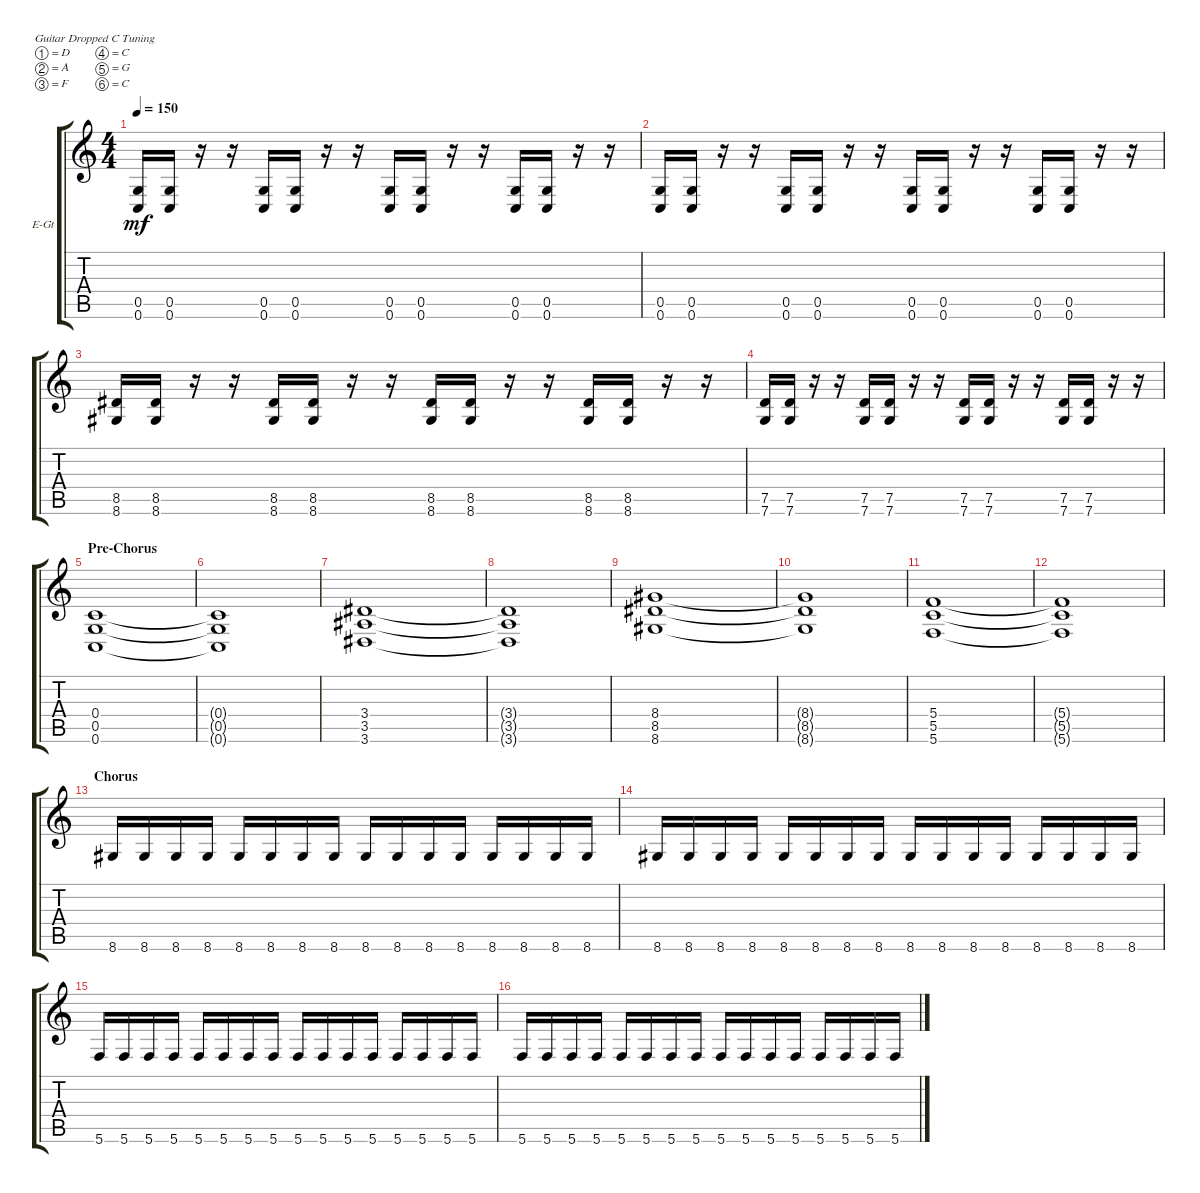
\bracketExtendMode groupsimilarinstruments
\firstSystemTrackNameOrientation horizontal
\otherSystemsTrackNameOrientation horizontal
\track ("Rhythm" "E-Gt") {instrument distortionguitar}
\staff {score tabs}
\tuning (D4 A3 F3 C3 G2 C2)
\ts (4 4)
\tempo 150
\clef g2
\ks c
(0.5 0.6).16{dy mf} (0.5 0.6).16 r.16 r.16 (0.5 0.6).16 (0.5 0.6).16 r.16 r.16 (0.5 0.6).16 (0.5 0.6).16 r.16 r.16 (0.5 0.6).16 (0.5 0.6).16 r.16 r.16 |
(0.5 0.6).16 (0.5 0.6).16 r.16 r.16 (0.5 0.6).16 (0.5 0.6).16 r.16 r.16 (0.5 0.6).16 (0.5 0.6).16 r.16 r.16 (0.5 0.6).16 (0.5 0.6).16 r.16 r.16 |
(8.5 8.6).16 (8.5 8.6).16 r.16 r.16 (8.5 8.6).16 (8.5 8.6).16 r.16 r.16 (8.5 8.6).16 (8.5 8.6).16 r.16 r.16 (8.5 8.6).16 (8.5 8.6).16 r.16 r.16 |
(7.5 7.6).16 (7.5 7.6).16 r.16 r.16 (7.5 7.6).16 (7.5 7.6).16 r.16 r.16 (7.5 7.6).16 (7.5 7.6).16 r.16 r.16 (7.5 7.6).16 (7.5 7.6).16 r.16 r.16 |
\section ("" "Pre-Chorus")
(0.4 0.5 0.6).1 |
(0.4{t} 0.5{t} 0.6{t}).1 |
(3.4 3.5 3.6).1 |
(3.4{t} 3.5{t} 3.6{t}).1 |
(8.4 8.5 8.6).1 |
(8.4{t} 8.5{t} 8.6{t}).1 |
(5.4 5.5 5.6).1 |
(5.4{t} 5.5{t} 5.6{t}).1 |
\section ("" "Chorus")
8.6.16 8.6.16 8.6.16 8.6.16 8.6.16 8.6.16 8.6.16 8.6.16 8.6.16 8.6.16 8.6.16 8.6.16 8.6.16 8.6.16 8.6.16 8.6.16 |
8.6.16 8.6.16 8.6.16 8.6.16 8.6.16 8.6.16 8.6.16 8.6.16 8.6.16 8.6.16 8.6.16 8.6.16 8.6.16 8.6.16 8.6.16 8.6.16 |
5.6.16 5.6.16 5.6.16 5.6.16 5.6.16 5.6.16 5.6.16 5.6.16 5.6.16 5.6.16 5.6.16 5.6.16 5.6.16 5.6.16 5.6.16 5.6.16 |
5.6.16 5.6.16 5.6.16 5.6.16 5.6.16 5.6.16 5.6.16 5.6.16 5.6.16 5.6.16 5.6.16 5.6.16 5.6.16 5.6.16 5.6.16 5.6.16
